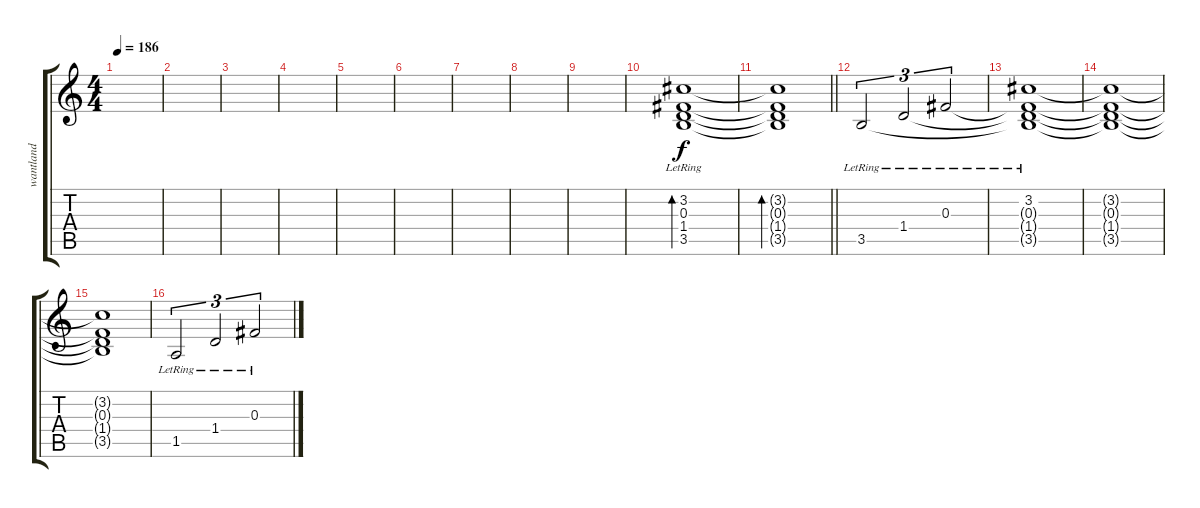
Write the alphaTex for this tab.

\track ("wantland" "wantland") {instrument electricguitarclean}
\staff {score tabs}
\tuning (Eb4 Bb3 Gb3 Db3 Ab2 Db2) {hide}
\ts (4 4)
\tempo 186
\clef g2
\ks c
|
|
|
|
|
|
|
|
|
(3.2{lr} 0.3{lr} 1.4{lr} 3.5{lr}).1{bd 240 instrument electricguitarclean} |
\barLineRight lightlight
(3.2{t} 0.3{t} 1.4{t} 3.5{t}).1{bd 240} |
\section ("" " ")
3.5{lr}.2{tu (3 2)} 1.4{lr}.2{tu (3 2)} 0.3{lr}.2{tu (3 2)} |
(3.2{lr} 0.3{t} 1.4{t} 3.5{t}).1 |
(3.2{t} 0.3{t} 1.4{t} 3.5{t}).1 |
(3.2{t} 0.3{t} 1.4{t} 3.5{t}).1 |
1.5{lr}.2{tu (3 2)} 1.4{lr}.2{tu (3 2)} 0.3{lr}.2{tu (3 2)}
